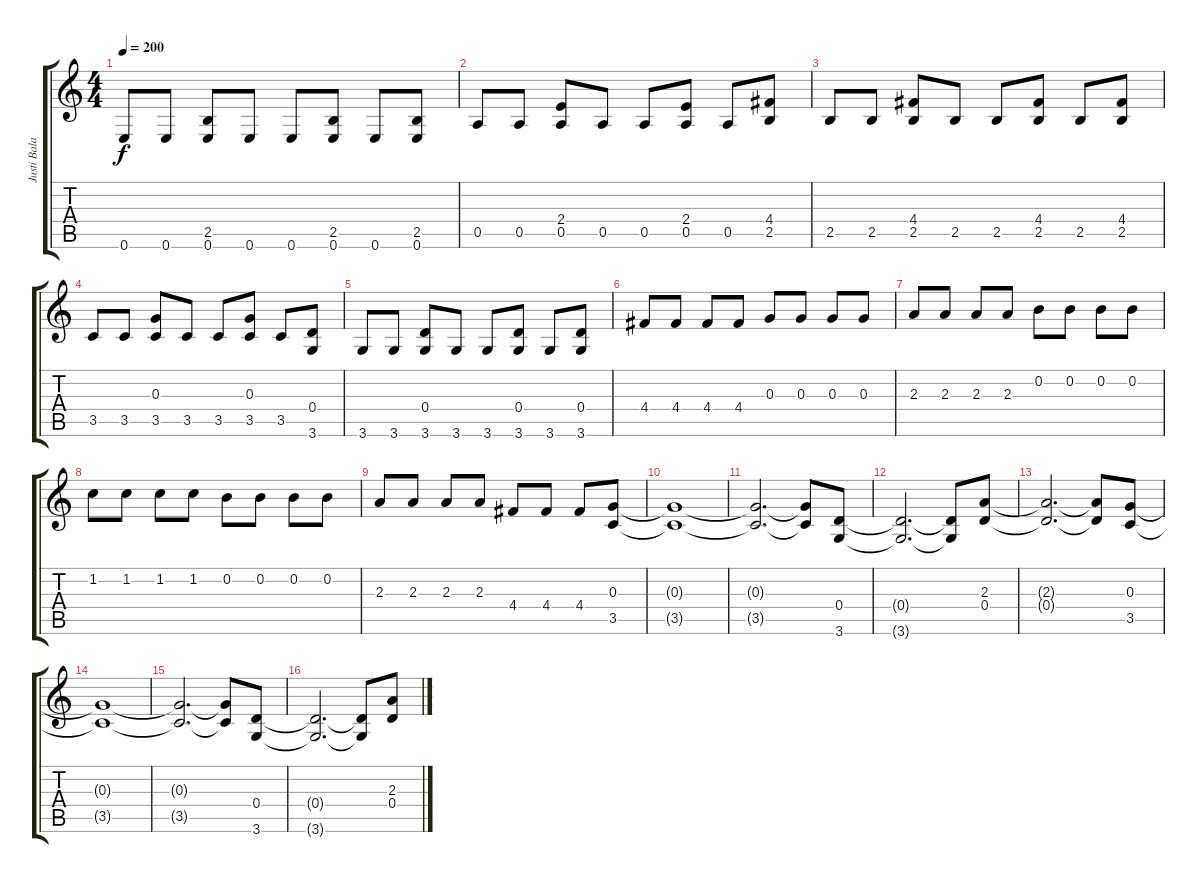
\track ("Justi Bala" "Justi Bala") {instrument overdrivenguitar}
\staff {score tabs}
\tuning (E4 B3 G3 D3 A2 E2) {hide}
\ts (4 4)
\tempo 200
\clef g2
\ks c
0.6.8{dy f} 0.6.8 (2.5 0.6).8 0.6.8 0.6.8 (2.5 0.6).8 0.6.8 (2.5 0.6).8 |
0.5.8 0.5.8 (2.4 0.5).8 0.5.8 0.5.8 (2.4 0.5).8 0.5.8 (4.4 2.5).8 |
2.5.8 2.5.8 (4.4 2.5).8 2.5.8 2.5.8 (4.4 2.5).8 2.5.8 (4.4 2.5).8 |
3.5.8 3.5.8 (0.3 3.5).8 3.5.8 3.5.8 (0.3 3.5).8 3.5.8 (0.4 3.6).8 |
3.6.8 3.6.8 (0.4 3.6).8 3.6.8 3.6.8 (0.4 3.6).8 3.6.8 (0.4 3.6).8 |
4.4.8 4.4.8 4.4.8 4.4.8 0.3.8 0.3.8 0.3.8 0.3.8 |
2.3.8 2.3.8 2.3.8 2.3.8 0.2.8 0.2.8 0.2.8 0.2.8 |
1.2.8 1.2.8 1.2.8 1.2.8 0.2.8 0.2.8 0.2.8 0.2.8 |
2.3.8 2.3.8 2.3.8 2.3.8 4.4.8 4.4.8 4.4.8 (0.3 3.5).8 |
(0.3{t} 3.5{t}).1 |
(0.3{t} 3.5{t}).2{d} (0.3{t} 3.5{t}).8 (0.4 3.6).8 |
(0.4{t} 3.6{t}).2{d} (0.4{t} 3.6{t}).8 (2.3 0.4).8 |
(2.3{t} 0.4{t}).2{d} (2.3{t} 0.4{t}).8 (0.3 3.5).8 |
(0.3{t} 3.5{t}).1 |
(0.3{t} 3.5{t}).2{d} (0.3{t} 3.5{t}).8 (0.4 3.6).8 |
(0.4{t} 3.6{t}).2{d} (0.4{t} 3.6{t}).8 (2.3 0.4).8
